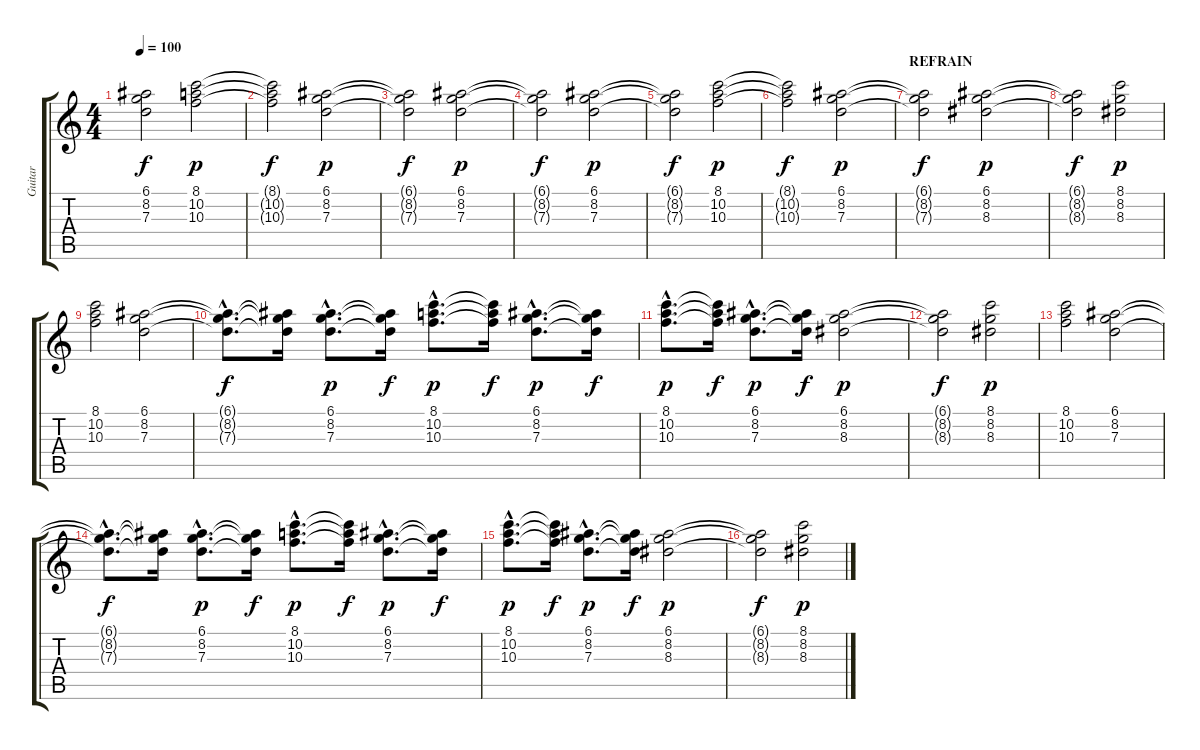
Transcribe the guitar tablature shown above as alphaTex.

\track ("Guitar" "Guitar") {instrument acousticguitarsteel}
\staff {score tabs}
\tuning (E4 B3 G3 D3 A2 E2) {hide}
\ts (4 4)
\tempo 100
\clef g2
\ks c
(6.1{t} 8.2{t} 7.3{t}).2{dy f} (8.1 10.2 10.3).2{dy p} |
(8.1{t} 10.2{t} 10.3{t}).2{dy f} (6.1 8.2 7.3).2{dy p} |
(6.1{t} 8.2{t} 7.3{t}).2{dy f} (6.1 8.2 7.3).2{dy p} |
(6.1{t} 8.2{t} 7.3{t}).2{dy f} (6.1 8.2 7.3).2{dy p} |
(6.1{t} 8.2{t} 7.3{t}).2{dy f} (8.1 10.2 10.3).2{dy p} |
(8.1{t} 10.2{t} 10.3{t}).2{dy f} (6.1 8.2 7.3).2{dy p} |
\section ("" "REFRAIN")
(6.1{t} 8.2{t} 7.3{t}).2{dy f} (6.1 8.2 8.3).2{dy p} |
(6.1{t} 8.2{t} 8.3{t}).2{dy f} (8.1 8.2 8.3).2{dy p} |
(8.1 10.2 10.3).2 (6.1 8.2 7.3).2 |
(6.1{hac t} 8.2{hac t} 7.3{hac t}).8{d dy f} (6.1{t} 8.2{t} 7.3{t}).16 (6.1{hac} 8.2{hac} 7.3{hac}).8{d dy p} (6.1{t} 8.2{t} 7.3{t}).16{dy f} (8.1{hac} 10.2{hac} 10.3{hac}).8{d dy p} (8.1{t} 10.2{t} 10.3{t}).16{dy f} (6.1{hac} 8.2{hac} 7.3{hac}).8{d dy p} (6.1{t} 8.2{t} 7.3{t}).16{dy f} |
(8.1{hac} 10.2{hac} 10.3{hac}).8{d dy p} (8.1{t} 10.2{t} 10.3{t}).16{dy f} (6.1{hac} 8.2{hac} 7.3{hac}).8{d dy p} (6.1{t} 8.2{t} 7.3{t}).16{dy f} (6.1 8.2 8.3).2{dy p} |
(6.1{t} 8.2{t} 8.3{t}).2{dy f} (8.1 8.2 8.3).2{dy p} |
(8.1 10.2 10.3).2 (6.1 8.2 7.3).2 |
(6.1{hac t} 8.2{hac t} 7.3{hac t}).8{d dy f} (6.1{t} 8.2{t} 7.3{t}).16 (6.1{hac} 8.2{hac} 7.3{hac}).8{d dy p} (6.1{t} 8.2{t} 7.3{t}).16{dy f} (8.1{hac} 10.2{hac} 10.3{hac}).8{d dy p} (8.1{t} 10.2{t} 10.3{t}).16{dy f} (6.1{hac} 8.2{hac} 7.3{hac}).8{d dy p} (6.1{t} 8.2{t} 7.3{t}).16{dy f} |
(8.1{hac} 10.2{hac} 10.3{hac}).8{d dy p} (8.1{t} 10.2{t} 10.3{t}).16{dy f} (6.1{hac} 8.2{hac} 7.3{hac}).8{d dy p} (6.1{t} 8.2{t} 7.3{t}).16{dy f} (6.1 8.2 8.3).2{dy p} |
(6.1{t} 8.2{t} 8.3{t}).2{dy f} (8.1 8.2 8.3).2{dy p}
